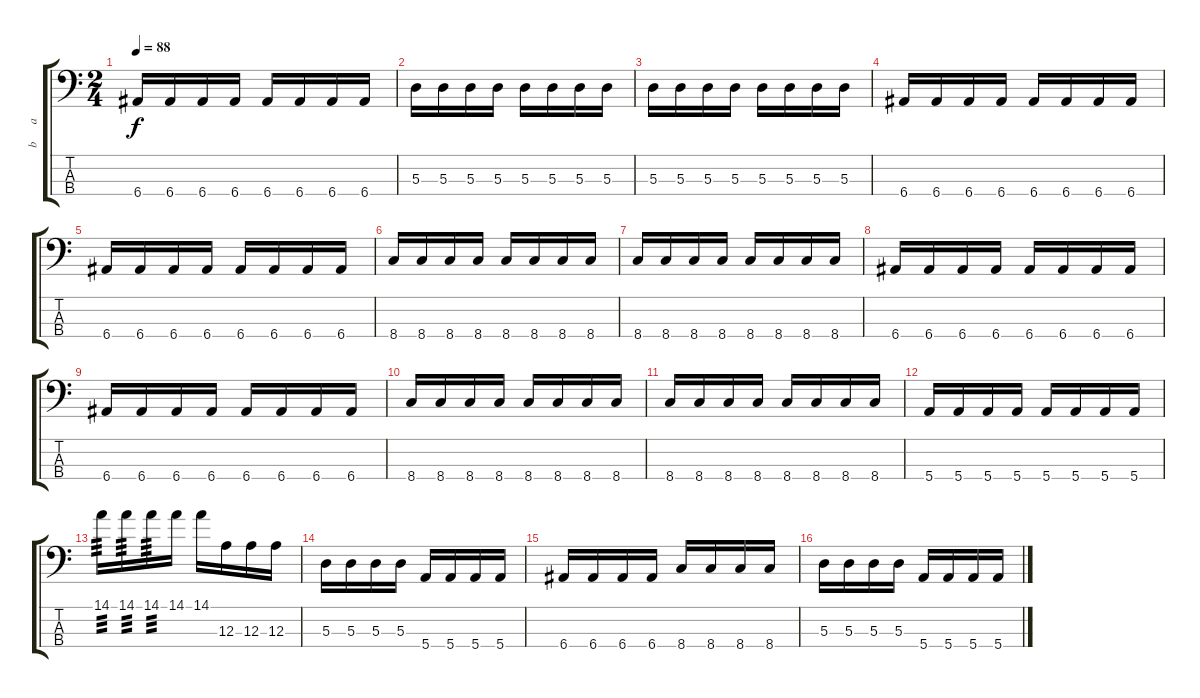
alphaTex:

\track ("b      a       s      s" "b      a  ") {instrument electricbassfinger}
\staff {score tabs}
\tuning (G2 D2 A1 E1) {hide}
\ts (2 4)
\tempo 88
\clef f4
\ks c
6.4.16{dy f} 6.4.16 6.4.16 6.4.16 6.4.16 6.4.16 6.4.16 6.4.16 |
5.3.16 5.3.16 5.3.16 5.3.16 5.3.16 5.3.16 5.3.16 5.3.16 |
5.3.16 5.3.16 5.3.16 5.3.16 5.3.16 5.3.16 5.3.16 5.3.16 |
6.4.16 6.4.16 6.4.16 6.4.16 6.4.16 6.4.16 6.4.16 6.4.16 |
6.4.16 6.4.16 6.4.16 6.4.16 6.4.16 6.4.16 6.4.16 6.4.16 |
8.4.16 8.4.16 8.4.16 8.4.16 8.4.16 8.4.16 8.4.16 8.4.16 |
8.4.16 8.4.16 8.4.16 8.4.16 8.4.16 8.4.16 8.4.16 8.4.16 |
6.4.16 6.4.16 6.4.16 6.4.16 6.4.16 6.4.16 6.4.16 6.4.16 |
6.4.16 6.4.16 6.4.16 6.4.16 6.4.16 6.4.16 6.4.16 6.4.16 |
8.4.16 8.4.16 8.4.16 8.4.16 8.4.16 8.4.16 8.4.16 8.4.16 |
8.4.16 8.4.16 8.4.16 8.4.16 8.4.16 8.4.16 8.4.16 8.4.16 |
5.4.16 5.4.16 5.4.16 5.4.16 5.4.16 5.4.16 5.4.16 5.4.16 |
14.1.16{tp 3} 14.1.16{tp 3} 14.1.16{tp 3} 14.1.16 14.1.16 12.3.16 12.3.16 12.3.16 |
5.3.16 5.3.16 5.3.16 5.3.16 5.4.16 5.4.16 5.4.16 5.4.16 |
6.4.16 6.4.16 6.4.16 6.4.16 8.4.16 8.4.16 8.4.16 8.4.16 |
5.3.16 5.3.16 5.3.16 5.3.16 5.4.16 5.4.16 5.4.16 5.4.16
